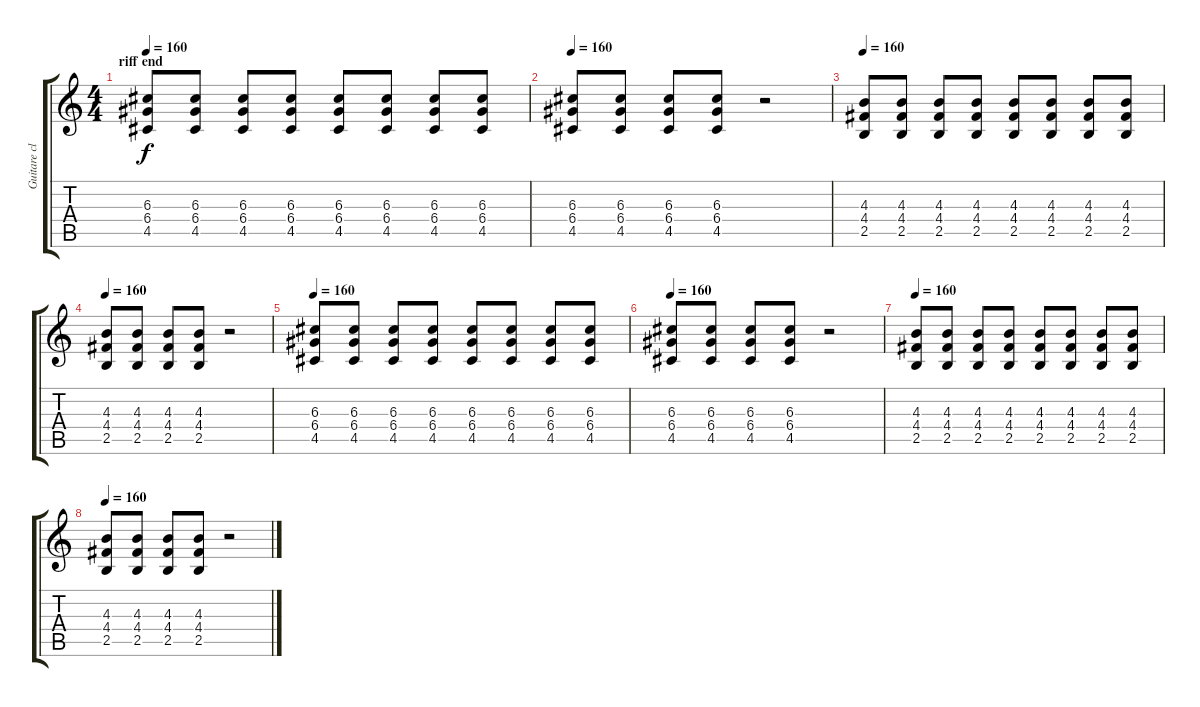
\track ("Guitare clean" "Guitare cl") {instrument acousticguitarnylon}
\staff {score tabs}
\tuning (E4 B3 G3 D3 A2 E2) {hide}
\ts (4 4)
\section ("" "riff end")
\tempo 160
\clef g2
\ks c
(6.3 6.4 4.5).8{dy f} (6.3 6.4 4.5).8 (6.3 6.4 4.5).8 (6.3 6.4 4.5).8 (6.3 6.4 4.5).8 (6.3 6.4 4.5).8 (6.3 6.4 4.5).8 (6.3 6.4 4.5).8 |
\tempo 160
(6.3 6.4 4.5).8 (6.3 6.4 4.5).8 (6.3 6.4 4.5).8 (6.3 6.4 4.5).8 r.2 |
\tempo 160
(4.3 4.4 2.5).8 (4.3 4.4 2.5).8 (4.3 4.4 2.5).8 (4.3 4.4 2.5).8 (4.3 4.4 2.5).8 (4.3 4.4 2.5).8 (4.3 4.4 2.5).8 (4.3 4.4 2.5).8 |
\tempo 160
(4.3 4.4 2.5).8 (4.3 4.4 2.5).8 (4.3 4.4 2.5).8 (4.3 4.4 2.5).8 r.2 |
\tempo 160
(6.3 6.4 4.5).8 (6.3 6.4 4.5).8 (6.3 6.4 4.5).8 (6.3 6.4 4.5).8 (6.3 6.4 4.5).8 (6.3 6.4 4.5).8 (6.3 6.4 4.5).8 (6.3 6.4 4.5).8 |
\tempo 160
(6.3 6.4 4.5).8 (6.3 6.4 4.5).8 (6.3 6.4 4.5).8 (6.3 6.4 4.5).8 r.2 |
\tempo 160
(4.3 4.4 2.5).8 (4.3 4.4 2.5).8 (4.3 4.4 2.5).8 (4.3 4.4 2.5).8 (4.3 4.4 2.5).8 (4.3 4.4 2.5).8 (4.3 4.4 2.5).8 (4.3 4.4 2.5).8 |
\tempo 160
(4.3 4.4 2.5).8 (4.3 4.4 2.5).8 (4.3 4.4 2.5).8 (4.3 4.4 2.5).8 r.2
